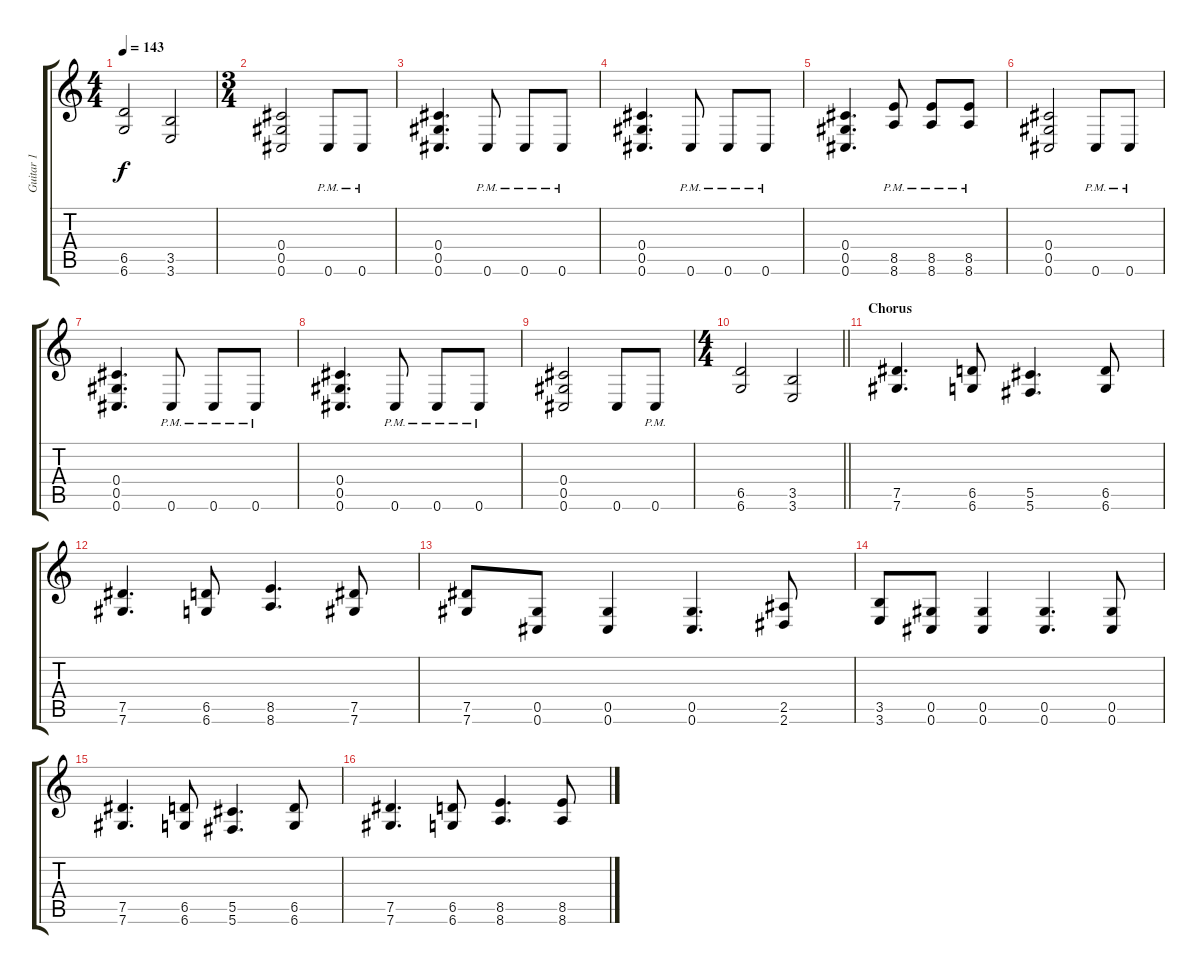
\track ("Guitar 1" "Guitar 1") {instrument distortionguitar}
\staff {score tabs}
\tuning (Eb4 Bb3 Gb3 Db3 Ab2 Db2) {hide}
\ts (4 4)
\tempo 143
\clef g2
\ks c
(6.5 6.6).2{dy f} (3.5 3.6).2 |
\ts (3 4)
(0.4 0.5 0.6).2 0.6{pm}.8 0.6{pm}.8 |
(0.4 0.5 0.6).4{d} 0.6{pm}.8 0.6{pm}.8 0.6{pm}.8 |
(0.4 0.5 0.6).4{d} 0.6{pm}.8 0.6{pm}.8 0.6{pm}.8 |
(0.4 0.5 0.6).4{d} (8.5{pm} 8.6{pm}).8 (8.5{pm} 8.6{pm}).8 (8.5{pm} 8.6{pm}).8 |
(0.4 0.5 0.6).2 0.6{pm}.8 0.6{pm}.8 |
(0.4 0.5 0.6).4{d} 0.6{pm}.8 0.6{pm}.8 0.6{pm}.8 |
(0.4 0.5 0.6).4{d} 0.6{pm}.8 0.6{pm}.8 0.6{pm}.8 |
(0.4 0.5 0.6).2 0.6.8 0.6{pm}.8 |
\ts (4 4)
\barLineRight lightlight
(6.5 6.6).2 (3.5 3.6).2 |
\section ("" "Chorus")
(7.5 7.6).4{d} (6.5 6.6).8 (5.5 5.6).4{d} (6.5 6.6).8 |
(7.5 7.6).4{d} (6.5 6.6).8 (8.5 8.6).4{d} (7.5 7.6).8 |
(7.5 7.6).8 (0.5 0.6).8 (0.5 0.6).4 (0.5 0.6).4{d} (2.5 2.6).8 |
(3.5 3.6).8 (0.5 0.6).8 (0.5 0.6).4 (0.5 0.6).4{d} (0.5 0.6).8 |
(7.5 7.6).4{d} (6.5 6.6).8 (5.5 5.6).4{d} (6.5 6.6).8 |
(7.5 7.6).4{d} (6.5 6.6).8 (8.5 8.6).4{d} (8.5 8.6).8
